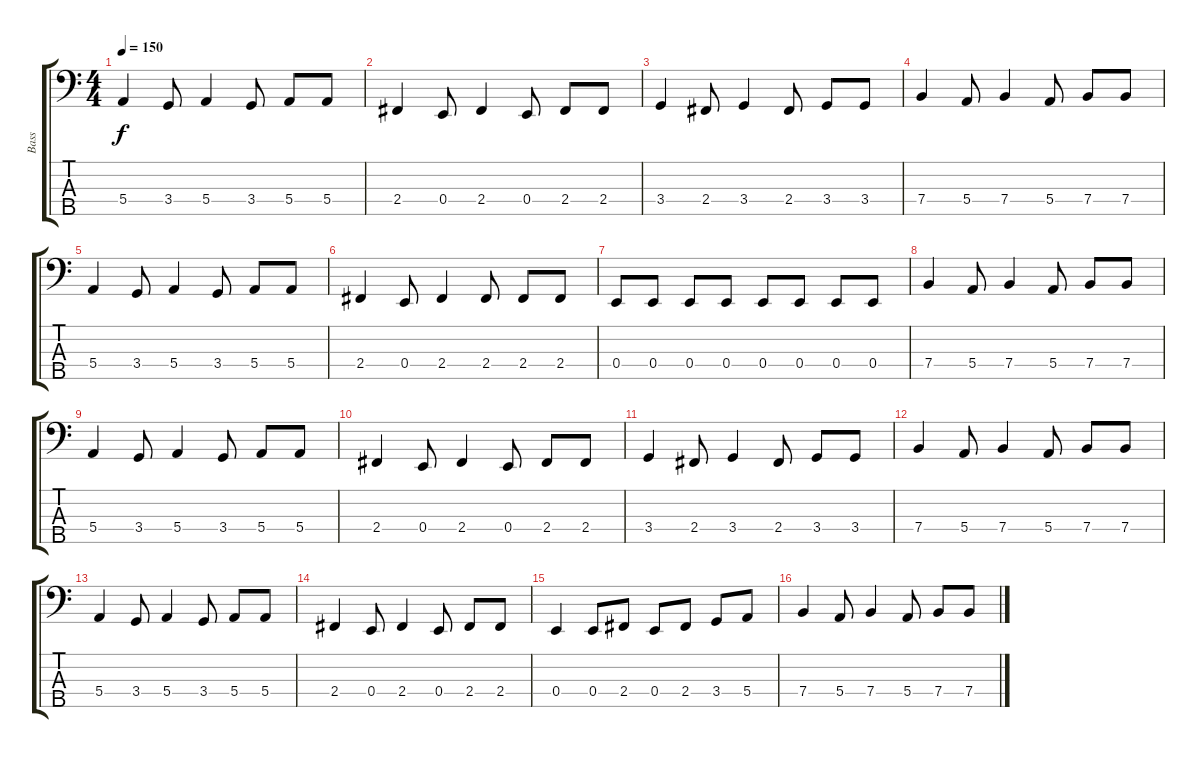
\track ("Bass" "Bass") {instrument electricbassfinger}
\staff {score tabs}
\tuning (G2 D2 A1 E1 B0) {hide}
\ts (4 4)
\tempo 150
\clef f4
\ks c
5.4.4{dy f} 3.4.8 5.4.4 3.4.8 5.4.8 5.4.8 |
2.4.4 0.4.8 2.4.4 0.4.8 2.4.8 2.4.8 |
3.4.4 2.4.8 3.4.4 2.4.8 3.4.8 3.4.8 |
7.4.4 5.4.8 7.4.4 5.4.8 7.4.8 7.4.8 |
5.4.4 3.4.8 5.4.4 3.4.8 5.4.8 5.4.8 |
2.4.4 0.4.8 2.4.4 2.4.8 2.4.8 2.4.8 |
0.4.8 0.4.8 0.4.8 0.4.8 0.4.8 0.4.8 0.4.8 0.4.8 |
7.4.4 5.4.8 7.4.4 5.4.8 7.4.8 7.4.8 |
5.4.4 3.4.8 5.4.4 3.4.8 5.4.8 5.4.8 |
2.4.4 0.4.8 2.4.4 0.4.8 2.4.8 2.4.8 |
3.4.4 2.4.8 3.4.4 2.4.8 3.4.8 3.4.8 |
7.4.4 5.4.8 7.4.4 5.4.8 7.4.8 7.4.8 |
5.4.4 3.4.8 5.4.4 3.4.8 5.4.8 5.4.8 |
2.4.4 0.4.8 2.4.4 0.4.8 2.4.8 2.4.8 |
0.4.4 0.4.8 2.4.8 0.4.8 2.4.8 3.4.8 5.4.8 |
7.4.4 5.4.8 7.4.4 5.4.8 7.4.8 7.4.8
